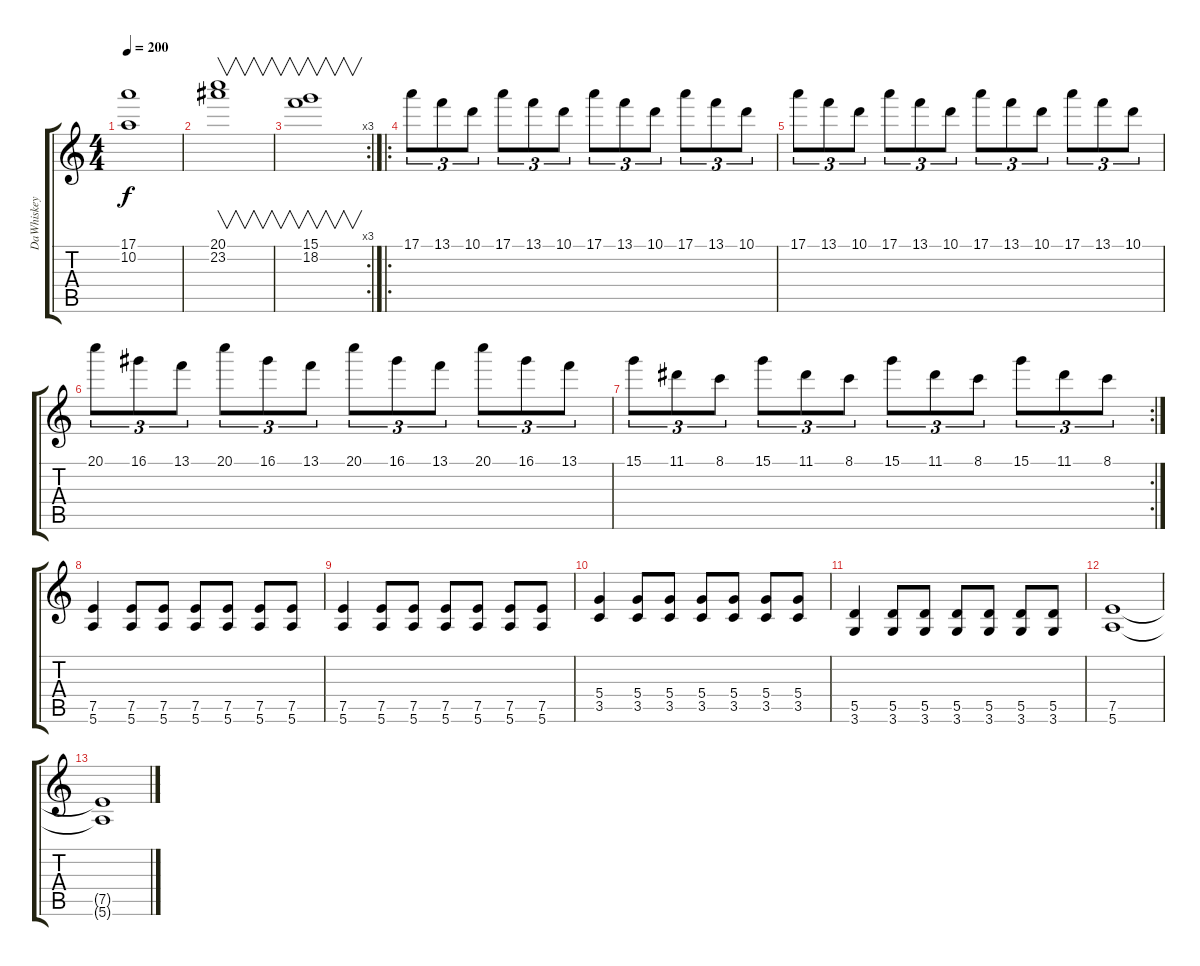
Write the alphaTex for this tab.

\track ("DaWhiskey" "DaWhiskey") {instrument distortionguitar}
\staff {score tabs}
\tuning (E4 B3 G3 D3 A2 E2) {hide}
\ts (4 4)
\tempo 200
\clef g2
\ks c
(17.1{t} 10.2{t}).1{dy f} |
(20.1 23.2).1{v} |
\rc 3
(15.1 18.2).1{v} |
\ro
17.1.8{tu (3 2)} 13.1.8{tu (3 2)} 10.1.8{tu (3 2)} 17.1.8{tu (3 2)} 13.1.8{tu (3 2)} 10.1.8{tu (3 2)} 17.1.8{tu (3 2)} 13.1.8{tu (3 2)} 10.1.8{tu (3 2)} 17.1.8{tu (3 2)} 13.1.8{tu (3 2)} 10.1.8{tu (3 2)} |
17.1.8{tu (3 2)} 13.1.8{tu (3 2)} 10.1.8{tu (3 2)} 17.1.8{tu (3 2)} 13.1.8{tu (3 2)} 10.1.8{tu (3 2)} 17.1.8{tu (3 2)} 13.1.8{tu (3 2)} 10.1.8{tu (3 2)} 17.1.8{tu (3 2)} 13.1.8{tu (3 2)} 10.1.8{tu (3 2)} |
20.1.8{tu (3 2)} 16.1.8{tu (3 2)} 13.1.8{tu (3 2)} 20.1.8{tu (3 2)} 16.1.8{tu (3 2)} 13.1.8{tu (3 2)} 20.1.8{tu (3 2)} 16.1.8{tu (3 2)} 13.1.8{tu (3 2)} 20.1.8{tu (3 2)} 16.1.8{tu (3 2)} 13.1.8{tu (3 2)} |
\rc 2
15.1.8{tu (3 2)} 11.1.8{tu (3 2)} 8.1.8{tu (3 2)} 15.1.8{tu (3 2)} 11.1.8{tu (3 2)} 8.1.8{tu (3 2)} 15.1.8{tu (3 2)} 11.1.8{tu (3 2)} 8.1.8{tu (3 2)} 15.1.8{tu (3 2)} 11.1.8{tu (3 2)} 8.1.8{tu (3 2)} |
(7.5 5.6).4 (7.5 5.6).8 (7.5 5.6).8 (7.5 5.6).8 (7.5 5.6).8 (7.5 5.6).8 (7.5 5.6).8 |
(7.5 5.6).4 (7.5 5.6).8 (7.5 5.6).8 (7.5 5.6).8 (7.5 5.6).8 (7.5 5.6).8 (7.5 5.6).8 |
(5.4 3.5).4 (5.4 3.5).8 (5.4 3.5).8 (5.4 3.5).8 (5.4 3.5).8 (5.4 3.5).8 (5.4 3.5).8 |
(5.5 3.6).4 (5.5 3.6).8 (5.5 3.6).8 (5.5 3.6).8 (5.5 3.6).8 (5.5 3.6).8 (5.5 3.6).8 |
(7.5 5.6).1 |
(7.5{t} 5.6{t}).1
